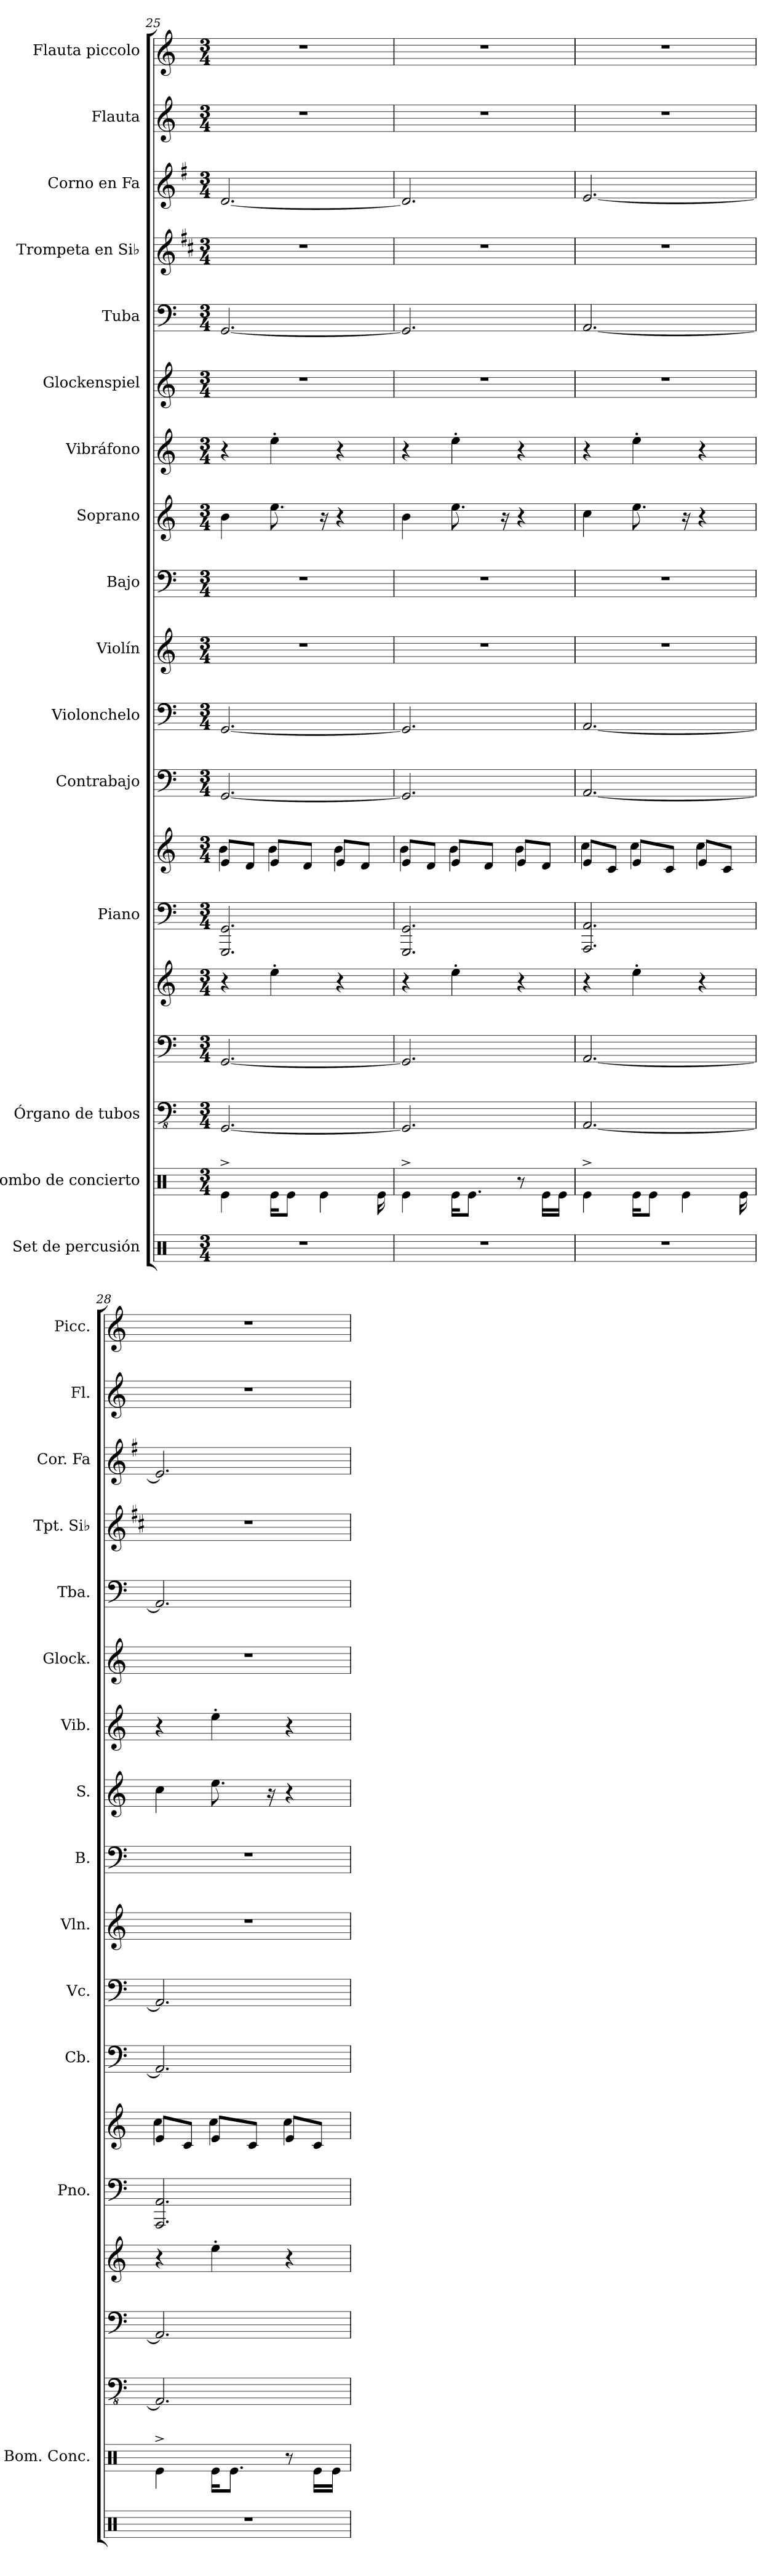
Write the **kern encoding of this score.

**kern	**kern	**kern	**kern	**kern	**kern	**kern	**kern	**kern	**kern	**kern	**kern	**kern	**kern	**kern	**kern	**kern	**kern	**kern
*part16	*part15	*part14	*part14	*part14	*part13	*part13	*part12	*part11	*part10	*part9	*part8	*part7	*part6	*part5	*part4	*part3	*part2	*part1
*staff19	*staff18	*staff17	*staff16	*staff15	*staff14	*staff13	*staff12	*staff11	*staff10	*staff9	*staff8	*staff7	*staff6	*staff5	*staff4	*staff3	*staff2	*staff1
*I"Set de percusión	*I"Bombo de concierto	*I"Órgano de tubos	*	*	*I"Piano	*	*I"Contrabajo	*I"Violonchelo	*I"Violín	*I"Bajo	*I"Soprano	*I"Vibráfono	*I"Glockenspiel	*I"Tuba	*I"Trompeta en Si♭	*I"Corno en Fa	*I"Flauta	*I"Flauta piccolo
*	*I'Bom. Conc.	*	*	*	*I'Pno.	*	*I'Cb.	*I'Vc.	*I'Vln.	*I'B.	*I'S.	*I'Vib.	*I'Glock.	*I'Tba.	*I'Tpt. Si♭	*I'Cor. Fa	*I'Fl.	*I'Picc.
*clefX	*clefX	*clefFv4	*clefF4	*clefG2	*clefF4	*clefG2	*clefF4	*clefF4	*clefG2	*clefF4	*clefG2	*clefG2	*clefG2	*clefF4	*clefG2	*clefG2	*clefG2	*clefG2
*	*	*	*	*	*	*	*ITrd7c12	*	*	*	*	*	*ITrd-14c-24	*	*ITrd1c2	*ITrd4c7	*	*ITrd-7c-12
*k[]	*k[]	*k[]	*k[]	*k[]	*k[]	*k[]	*k[]	*k[]	*k[]	*k[]	*k[]	*k[]	*k[]	*k[]	*k[]	*k[]	*k[]	*k[]
*M3/4	*M3/4	*M3/4	*M3/4	*M3/4	*M3/4	*M3/4	*M3/4	*M3/4	*M3/4	*M3/4	*M3/4	*M3/4	*M3/4	*M3/4	*M3/4	*M3/4	*M3/4	*M3/4
=25	=25	=25	=25	=25	=25	=25	=25	=25	=25	=25	=25	=25	=25	=25	=25	=25	=25	=25
*	*	*	*	*	*	*^	*	*	*	*	*	*	*	*	*	*	*	*
2.r	4Re^\	[2.GGG/	[2.GG/	4r	2.GGG/ 2.GG/	8e/L	4b\	[2.GGG/	[2.GG/	2.r	2.r	4b\	4r	2.r	[2.GG/	2.r	[2.G/	2.r	2.r
.	.	.	.	.	.	8d/J	.	.	.	.	.	.	.	.	.	.	.	.	.
.	16Re\KL	.	.	4ee'\	.	8e/L	4b\	.	.	.	.	8.ee\	4ee'\	.	.	.	.	.	.
.	8Re\J	.	.	.	.	.	.	.	.	.	.	.	.	.	.	.	.	.	.
.	.	.	.	.	.	8d/J	.	.	.	.	.	.	.	.	.	.	.	.	.
.	4Re\	.	.	.	.	.	.	.	.	.	.	16r	.	.	.	.	.	.	.
.	.	.	.	4r	.	8e/L	4b\	.	.	.	.	4r	4r	.	.	.	.	.	.
.	.	.	.	.	.	8d/J	.	.	.	.	.	.	.	.	.	.	.	.	.
.	16Re\	.	.	.	.	.	.	.	.	.	.	.	.	.	.	.	.	.	.
=26	=26	=26	=26	=26	=26	=26	=26	=26	=26	=26	=26	=26	=26	=26	=26	=26	=26	=26	=26
2.r	4Re^\	2.GGG/]	2.GG/]	4r	2.GGG/ 2.GG/	8e/L	4b\	2.GGG/]	2.GG/]	2.r	2.r	4b\	4r	2.r	2.GG/]	2.r	2.G/]	2.r	2.r
.	.	.	.	.	.	8d/J	.	.	.	.	.	.	.	.	.	.	.	.	.
.	16Re\KL	.	.	4ee'\	.	8e/L	4b\	.	.	.	.	8.ee\	4ee'\	.	.	.	.	.	.
.	8.Re\J	.	.	.	.	.	.	.	.	.	.	.	.	.	.	.	.	.	.
.	.	.	.	.	.	8d/J	.	.	.	.	.	.	.	.	.	.	.	.	.
.	.	.	.	.	.	.	.	.	.	.	.	16r	.	.	.	.	.	.	.
.	8r	.	.	4r	.	8e/L	4b\	.	.	.	.	4r	4r	.	.	.	.	.	.
.	16Re\LL	.	.	.	.	8d/J	.	.	.	.	.	.	.	.	.	.	.	.	.
.	16Re\JJ	.	.	.	.	.	.	.	.	.	.	.	.	.	.	.	.	.	.
=27	=27	=27	=27	=27	=27	=27	=27	=27	=27	=27	=27	=27	=27	=27	=27	=27	=27	=27	=27
2.r	4Re^\	[2.AAA/	[2.AA/	4r	2.AAA/ 2.AA/	8e/L	4cc\	[2.AAA/	[2.AA/	2.r	2.r	4cc\	4r	2.r	[2.AA/	2.r	[2.A/	2.r	2.r
.	.	.	.	.	.	8c/J	.	.	.	.	.	.	.	.	.	.	.	.	.
.	16Re\KL	.	.	4ee'\	.	8e/L	4cc\	.	.	.	.	8.ee\	4ee'\	.	.	.	.	.	.
.	8Re\J	.	.	.	.	.	.	.	.	.	.	.	.	.	.	.	.	.	.
.	.	.	.	.	.	8c/J	.	.	.	.	.	.	.	.	.	.	.	.	.
.	4Re\	.	.	.	.	.	.	.	.	.	.	16r	.	.	.	.	.	.	.
.	.	.	.	4r	.	8e/L	4cc\	.	.	.	.	4r	4r	.	.	.	.	.	.
.	.	.	.	.	.	8c/J	.	.	.	.	.	.	.	.	.	.	.	.	.
.	16Re\	.	.	.	.	.	.	.	.	.	.	.	.	.	.	.	.	.	.
!!LO:PB:g=z
=28	=28	=28	=28	=28	=28	=28	=28	=28	=28	=28	=28	=28	=28	=28	=28	=28	=28	=28	=28
2.r	4Re^\	2.AAA/]	2.AA/]	4r	2.AAA/ 2.AA/	8e/L	4cc\	2.AAA/]	2.AA/]	2.r	2.r	4cc\	4r	2.r	2.AA/]	2.r	2.A/]	2.r	2.r
.	.	.	.	.	.	8c/J	.	.	.	.	.	.	.	.	.	.	.	.	.
.	16Re\KL	.	.	4ee'\	.	8e/L	4cc\	.	.	.	.	8.ee\	4ee'\	.	.	.	.	.	.
.	8.Re\J	.	.	.	.	.	.	.	.	.	.	.	.	.	.	.	.	.	.
.	.	.	.	.	.	8c/J	.	.	.	.	.	.	.	.	.	.	.	.	.
.	.	.	.	.	.	.	.	.	.	.	.	16r	.	.	.	.	.	.	.
.	8r	.	.	4r	.	8e/L	4cc\	.	.	.	.	4r	4r	.	.	.	.	.	.
.	16Re\LL	.	.	.	.	8c/J	.	.	.	.	.	.	.	.	.	.	.	.	.
.	16Re\JJ	.	.	.	.	.	.	.	.	.	.	.	.	.	.	.	.	.	.
*	*	*	*	*	*	*v	*v	*	*	*	*	*	*	*	*	*	*	*	*
=	=	=	=	=	=	=	=	=	=	=	=	=	=	=	=	=	=	=
*-	*-	*-	*-	*-	*-	*-	*-	*-	*-	*-	*-	*-	*-	*-	*-	*-	*-	*-
